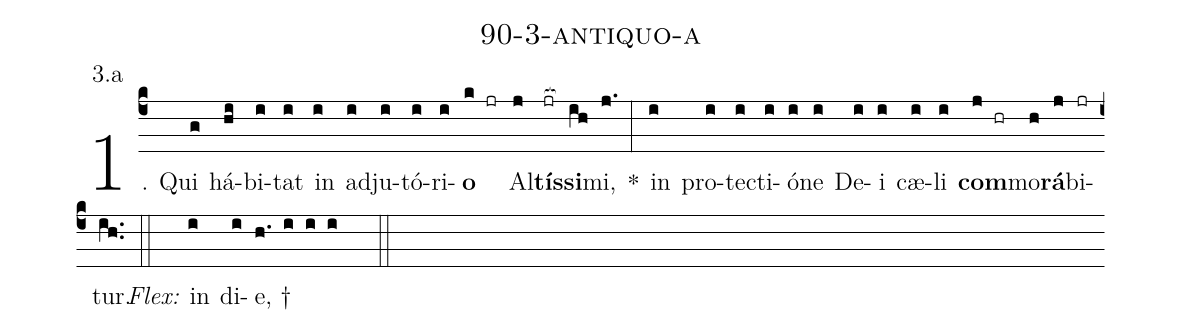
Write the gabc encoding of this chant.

name: 90-3-antiquo-a;
annotation: 3.a;
%%
(c4)1. Qui(g) há(hi)bi(i)tat(i) in(i) ad(i)ju(i)tó(i)ri(i)<b>o</b>(k jr) Al(j)<b>tís</b>(jr[ocb:1{])<b>si</b>(ih[ocb:0}])mi,(j.) *(:) in(i) pro(i)tec(i)ti(i)ó(i)ne(i) De(i)i(i) cæ(i)li(i) <b>com</b>(j hr)mo(h)<b>rá</b>(j)bi(jr)tur.(ih..) (::)
<i>Flex:</i>()  in(i) di(i)e, †(h. i i i  ::)
